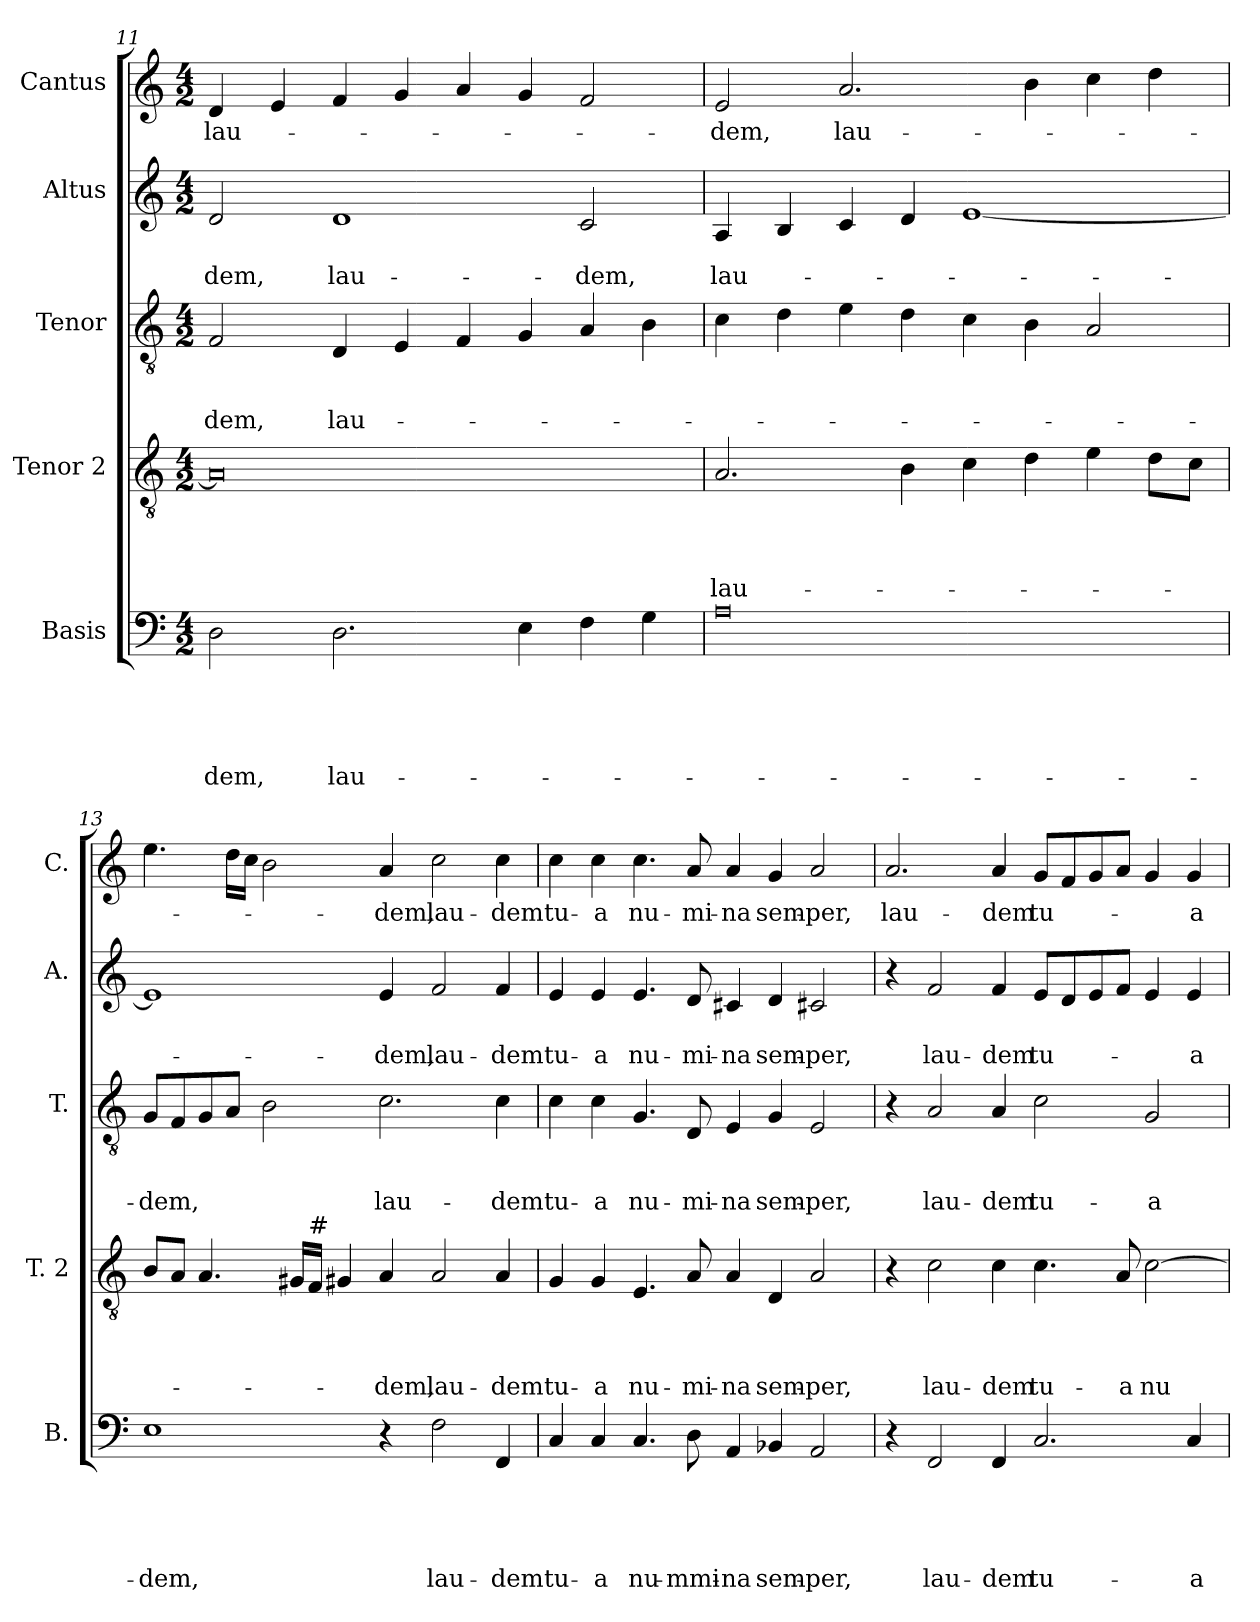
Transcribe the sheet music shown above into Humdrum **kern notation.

**kern	**text	**text	**text	**text	**text	**kern	**text	**text	**text	**text	**kern	**text	**text	**text	**kern	**text	**text	**kern	**text
*part5	*part5	*part5	*part5	*part5	*part5	*part4	*part4	*part4	*part4	*part4	*part3	*part3	*part3	*part3	*part2	*part2	*part2	*part1	*part1
*staff5	*staff5	*staff5	*staff5	*staff5	*staff5	*staff4	*staff4	*staff4	*staff4	*staff4	*staff3	*staff3	*staff3	*staff3	*staff2	*staff2	*staff2	*staff1	*staff1
*I"Basis	*	*	*	*	*	*I"Tenor 2	*	*	*	*	*I"Tenor	*	*	*	*I"Altus	*	*	*I"Cantus	*
*I'B.	*	*	*	*	*	*I'T. 2	*	*	*	*	*I'T.	*	*	*	*I'A.	*	*	*I'C.	*
*clefF4	*	*	*	*	*	*clefGv2	*	*	*	*	*clefGv2	*	*	*	*clefG2	*	*	*clefG2	*
*k[]	*	*	*	*	*	*k[]	*	*	*	*	*k[]	*	*	*	*k[]	*	*	*k[]	*
*C:	*	*	*	*	*	*C:	*	*	*	*	*C:	*	*	*	*C:	*	*	*C:	*
*M4/2	*	*	*	*	*	*M4/2	*	*	*	*	*M4/2	*	*	*	*M4/2	*	*	*M4/2	*
=11	=11	=11	=11	=11	=11	=11	=11	=11	=11	=11	=11	=11	=11	=11	=11	=11	=11	=11	=11
!	!	!	!	!	!LO:LY:b	!	!	!	!	!	!	!	!	!LO:LY:b	!	!	!LO:LY:b	!	!LO:LY:b
2D\	.	.	.	.	-dem,	0A]	.	.	.	.	2F/	.	.	-dem,	2d/	.	-dem,	4d/	lau-
.	.	.	.	.	.	.	.	.	.	.	.	.	.	.	.	.	.	4e/	.
!	!	!	!	!	!LO:LY:b	!	!	!	!	!	!	!	!	!LO:LY:b	!	!	!LO:LY:b	!	!
2.D\	.	.	.	.	lau-	.	.	.	.	.	4D/	.	.	lau-	1d	.	lau-	4f/	.
.	.	.	.	.	.	.	.	.	.	.	4E/	.	.	.	.	.	.	4g/	.
.	.	.	.	.	.	.	.	.	.	.	4F/	.	.	.	.	.	.	4a/	.
4E\	.	.	.	.	.	.	.	.	.	.	4G/	.	.	.	.	.	.	4g/	.
!	!	!	!	!	!	!	!	!	!	!	!	!	!	!	!	!	!LO:LY:b	!	!
4F\	.	.	.	.	.	.	.	.	.	.	4A/	.	.	.	2c/	.	-dem,	2f/	.
4G\	.	.	.	.	.	.	.	.	.	.	4B\	.	.	.	.	.	.	.	.
=12	=12	=12	=12	=12	=12	=12	=12	=12	=12	=12	=12	=12	=12	=12	=12	=12	=12	=12	=12
!	!	!	!	!	!	!	!	!	!	!LO:LY:b	!	!	!	!	!	!	!LO:LY:b	!	!LO:LY:b
0A	.	.	.	.	.	2.A/	.	.	.	lau-	4c\	.	.	.	4A/	.	lau-	2e/	-dem,
.	.	.	.	.	.	.	.	.	.	.	4d\	.	.	.	4B/	.	.	.	.
!	!	!	!	!	!	!	!	!	!	!	!	!	!	!	!	!	!	!	!LO:LY:b
.	.	.	.	.	.	.	.	.	.	.	4e\	.	.	.	4c/	.	.	2.a/	lau-
.	.	.	.	.	.	4B\	.	.	.	.	4d\	.	.	.	4d/	.	.	.	.
.	.	.	.	.	.	4c\	.	.	.	.	4c\	.	.	.	[>1e	.	.	.	.
.	.	.	.	.	.	4d\	.	.	.	.	4B\	.	.	.	.	.	.	4b\	.
.	.	.	.	.	.	4e\	.	.	.	.	2A/	.	.	.	.	.	.	4cc\	.
.	.	.	.	.	.	8d\L	.	.	.	.	.	.	.	.	.	.	.	4dd\	.
.	.	.	.	.	.	8c\J	.	.	.	.	.	.	.	.	.	.	.	.	.
!!LO:PB:g=z
=13	=13	=13	=13	=13	=13	=13	=13	=13	=13	=13	=13	=13	=13	=13	=13	=13	=13	=13	=13
!	!	!	!	!	!LO:LY:b	!	!	!	!	!	!	!	!	!LO:LY:b	!	!	!	!	!
1E	.	.	.	.	-dem,	8B/L	.	.	.	.	8G/L	.	.	-dem,	1e]	.	.	4.ee\	.
.	.	.	.	.	.	8A/J	.	.	.	.	8F/	.	.	.	.	.	.	.	.
.	.	.	.	.	.	4.A/	.	.	.	.	8G/	.	.	.	.	.	.	.	.
.	.	.	.	.	.	.	.	.	.	.	8A/J	.	.	.	.	.	.	16dd\LL	.
.	.	.	.	.	.	.	.	.	.	.	.	.	.	.	.	.	.	16cc\JJ	.
.	.	.	.	.	.	.	.	.	.	.	2B\	.	.	.	.	.	.	2b\	.
.	.	.	.	.	.	16G#X/LL	.	.	.	.	.	.	.	.	.	.	.	.	.
!	!	!	!	!	!	!LO:TX:a:t=#	!	!	!	!	!	!	!	!	!	!	!	!	!
.	.	.	.	.	.	16F/JJ	.	.	.	.	.	.	.	.	.	.	.	.	.
.	.	.	.	.	.	4G#X/	.	.	.	.	.	.	.	.	.	.	.	.	.
!	!	!	!	!	!	!	!	!	!	!LO:LY:b	!	!	!	!LO:LY:b	!	!	!LO:LY:b	!	!LO:LY:b
4r	.	.	.	.	.	4A/	.	.	.	-dem,	2.c\	.	.	lau-	4e/	.	-dem,	4a/	-dem,
!	!	!	!	!	!LO:LY:b	!	!	!	!	!LO:LY:b	!	!	!	!	!	!	!LO:LY:b	!	!LO:LY:b
2F\	.	.	.	.	lau-	2A/	.	.	.	lau-	.	.	.	.	2f/	.	lau-	2cc\	lau-
!	!	!	!	!	!LO:LY:b	!	!	!	!	!LO:LY:b	!	!	!	!LO:LY:b	!	!	!LO:LY:b	!	!LO:LY:b
4FF/	.	.	.	.	-dem	4A/	.	.	.	-dem	4c\	.	.	-dem	4f/	.	-dem	4cc\	-dem
=14	=14	=14	=14	=14	=14	=14	=14	=14	=14	=14	=14	=14	=14	=14	=14	=14	=14	=14	=14
!	!	!	!	!	!LO:LY:b	!	!	!	!	!LO:LY:b	!	!	!	!LO:LY:b	!	!	!LO:LY:b	!	!LO:LY:b
4C/	.	.	.	.	tu-	4G/	.	.	.	tu-	4c\	.	.	tu-	4e/	.	tu-	4cc\	tu-
!	!	!	!	!	!LO:LY:b	!	!	!	!	!LO:LY:b	!	!	!	!LO:LY:b	!	!	!LO:LY:b	!	!LO:LY:b
4C/	.	.	.	.	-a	4G/	.	.	.	-a	4c\	.	.	-a	4e/	.	-a	4cc\	-a
!	!	!	!	!	!LO:LY:b	!	!	!	!	!LO:LY:b	!	!	!	!LO:LY:b	!	!	!LO:LY:b	!	!LO:LY:b
4.C/	.	.	.	.	nu-	4.E/	.	.	.	nu-	4.G/	.	.	nu-	4.e/	.	nu-	4.cc\	nu-
!	!	!	!	!	!LO:LY:b	!	!	!	!	!LO:LY:b	!	!	!	!LO:LY:b	!	!	!LO:LY:b	!	!LO:LY:b
8D\	.	.	.	.	-mmi-	8A/	.	.	.	-mi-	8D/	.	.	-mi-	8d/	.	-mi-	8a/	-mi-
!	!	!	!	!	!LO:LY:b	!	!	!	!	!LO:LY:b	!	!	!	!LO:LY:b	!	!	!LO:LY:b	!	!LO:LY:b
4AA/	.	.	.	.	-na	4A/	.	.	.	-na	4E/	.	.	-na	4c#X/	.	-na	4a/	-na
!	!	!	!	!	!LO:LY:b	!	!	!	!	!LO:LY:b	!	!	!	!LO:LY:b	!	!	!LO:LY:b	!	!LO:LY:b
4BB-X/	.	.	.	.	sem-	4D/	.	.	.	sem-	4G/	.	.	sem-	4d/	.	sem-	4g/	sem-
!	!	!	!	!	!LO:LY:b	!	!	!	!	!LO:LY:b	!	!	!	!LO:LY:b	!	!	!LO:LY:b	!	!LO:LY:b
2AA/	.	.	.	.	-per,	2A/	.	.	.	-per,	2E/	.	.	-per,	2c#X/	.	-per,	2a/	-per,
=15	=15	=15	=15	=15	=15	=15	=15	=15	=15	=15	=15	=15	=15	=15	=15	=15	=15	=15	=15
!	!	!	!	!	!	!	!	!	!	!	!	!	!	!	!	!	!	!	!LO:LY:b
4r	.	.	.	.	.	4r	.	.	.	.	4r	.	.	.	4r	.	.	2.a/	lau-
!	!	!	!	!	!LO:LY:b	!	!	!	!	!LO:LY:b	!	!	!	!LO:LY:b	!	!	!LO:LY:b	!	!
2FF/	.	.	.	.	lau-	2c\	.	.	.	lau-	2A/	.	.	lau-	2f/	.	lau-	.	.
!	!	!	!	!	!LO:LY:b	!	!	!	!	!LO:LY:b	!	!	!	!LO:LY:b	!	!	!LO:LY:b	!	!LO:LY:b
4FF/	.	.	.	.	-dem	4c\	.	.	.	-dem	4A/	.	.	-dem	4f/	.	-dem	4a/	-dem
!	!	!	!	!	!LO:LY:b	!	!	!	!	!LO:LY:b	!	!	!	!LO:LY:b	!	!	!LO:LY:b	!	!LO:LY:b
2.C/	.	.	.	.	tu-	4.c\	.	.	.	tu-	2c\	.	.	tu-	8e/L	.	tu-	8g/L	tu-
.	.	.	.	.	.	.	.	.	.	.	.	.	.	.	8d/	.	.	8f/	.
.	.	.	.	.	.	.	.	.	.	.	.	.	.	.	8e/	.	.	8g/	.
!	!	!	!	!	!	!	!	!	!	!LO:LY:b	!	!	!	!	!	!	!	!	!
.	.	.	.	.	.	8A/	.	.	.	-a	.	.	.	.	8f/J	.	.	8a/J	.
!	!	!	!	!	!	!	!	!	!	!LO:LY:b	!	!	!	!LO:LY:b	!	!	!	!	!
.	.	.	.	.	.	[>2c\	.	.	.	nu-	2G/	.	.	-a	4e/	.	.	4g/	.
!	!	!	!	!	!LO:LY:b	!	!	!	!	!	!	!	!	!	!	!	!LO:LY:b	!	!LO:LY:b
4C/	.	.	.	.	-a	.	.	.	.	.	.	.	.	.	4e/	.	-a	4g/	-a
=	=	=	=	=	=	=	=	=	=	=	=	=	=	=	=	=	=	=	=
*-	*-	*-	*-	*-	*-	*-	*-	*-	*-	*-	*-	*-	*-	*-	*-	*-	*-	*-	*-
